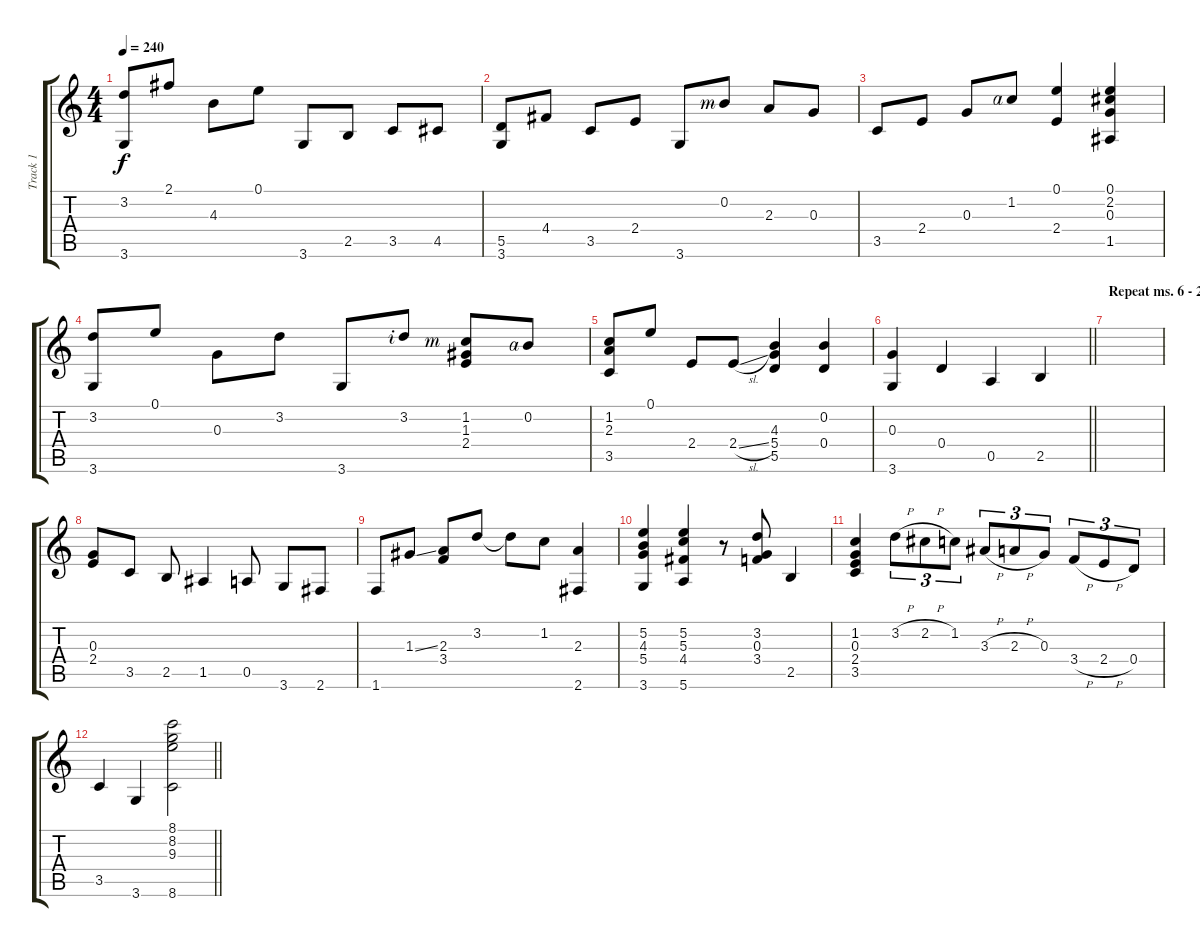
\track ("Track 1" "Track 1") {instrument acousticguitarnylon}
\staff {score tabs}
\tuning (E4 B3 G3 D3 A2 E2) {hide}
\ts (4 4)
\tempo 240
\clef g2
\ks c
(3.2 3.6).8{dy f} 2.1.8 4.3.8 0.1.8 3.6.8 2.5.8 3.5.8 4.5.8 |
(5.5 3.6).8 4.4.8 3.5.8 2.4.8 3.6.8 0.2{rf 3}.8 2.3.8 0.3.8 |
3.5.8 2.4.8 0.3.8 1.2{rf 4}.8 (0.1 2.4).4 (0.1 2.2 0.3 1.5).4 |
(3.2 3.6).8 0.1.8 0.3.8 3.2.8 3.6.8 3.2{rf 2}.8 (1.2{rf 3} 1.3 2.4).8 0.2{rf 4}.8 |
(1.2 2.3 3.5).8 0.1.8 2.4.8 2.4{sl}.8 (4.3 5.4 5.5).4 (0.2 0.4).4 |
\barLineRight lightlight
(0.3 3.6).4 0.4.4 0.5.4 2.5.4 |
\section ("" "Repeat ms. 6 - 28")
|
(0.3 2.4).8 3.5.8 2.5.8 1.5.4 0.5.8 3.6.8 2.6.8 |
1.6.8 1.3{ss}.8 (2.3 3.4).8 3.2.8 3.2{t}.8 1.2.8 (2.3 2.6).4 |
(5.2 4.3 5.4 3.6).4 (5.2 5.3 4.4 5.6).4 r.8 (3.2 0.3 3.4).8 2.5.4 |
(1.2 0.3 2.4 3.5).4 3.2{h}.8{tu (3 2)} 2.2{h}.8{tu (3 2)} 1.2.8{tu (3 2)} 3.3{h}.8{tu (3 2)} 2.3{h}.8{tu (3 2)} 0.3.8{tu (3 2)} 3.4{h}.8{tu (3 2)} 2.4{h}.8{tu (3 2)} 0.4.8{tu (3 2)} |
\barLineRight lightlight
3.5.4 3.6.4 (8.1 8.2 9.3 8.6).2
